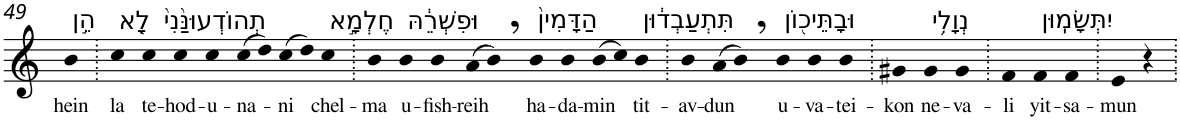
**kern	**text
*part1	*part1
*staff1	*staff1
*I"Piano	*
*I'Pno	*
!!LO:PB:g=z
*clefG2	*
*k[]	*
=49	=49
!LO:TX:a:t=הֵ֣ן	!
!	!LO:LY:b
4b	hein
=50.	=50.
!LO:TX:a:t=לָ֤א	!
!	!LO:LY:b
4cc	la
!LO:TX:a:t=תְהוֹדְעוּנַּ֙נִי֙	!
!	!LO:LY:b
4cc	te-
!	!LO:LY:b
4cc	-hod-
!	!LO:LY:b
4cc	-u-
!	!LO:LY:b
(>8cc	-na-
8dd)	.
!	!LO:LY:b
(>8cc	-ni
8dd)	.
!LO:TX:a:t=חֶלְמָ֣א	!
!	!LO:LY:b
4cc	chel-
=51.	=51.
!	!LO:LY:b
4b	-ma
!LO:TX:a:t=וּפִשְׁרֵ֔הּ	!
!	!LO:LY:b
4b	u-
!	!LO:LY:b
4b	-fish-
!	!LO:LY:b
(>8a	-reih
8b,)	.
!LO:TX:a:t=הַדָּמִין֙	!
!	!LO:LY:b
4b	ha-
!	!LO:LY:b
4b	-da-
!	!LO:LY:b
(>8b	-min
8cc)	.
!LO:TX:a:t=תִּתְעַבְד֔וּן	!
!	!LO:LY:b
4b	tit-
=52.	=52.
!	!LO:LY:b
4b	-av-
!	!LO:LY:b
(>8a	-dun
8b,)	.
!LO:TX:a:t=וּבָתֵּיכ֖וֹן	!
!	!LO:LY:b
4b	u-
!	!LO:LY:b
4b	-va-
!	!LO:LY:b
4b	-tei-
=53.	=53.
!	!LO:LY:b
4g#X	-kon
!LO:TX:a:t=נְוָלִ֥י	!
!	!LO:LY:b
4g#	ne-
!	!LO:LY:b
4g#	-va-
=54.	=54.
!	!LO:LY:b
4f	-li
!LO:TX:a:t=יִתְּשָׂמֽוּן	!
!	!LO:LY:b
4f	yit-
!	!LO:LY:b
4f	-sa-
=55.	=55.
!	!LO:LY:b
4e	-mun
4r	.
=.	=.
*-	*-
